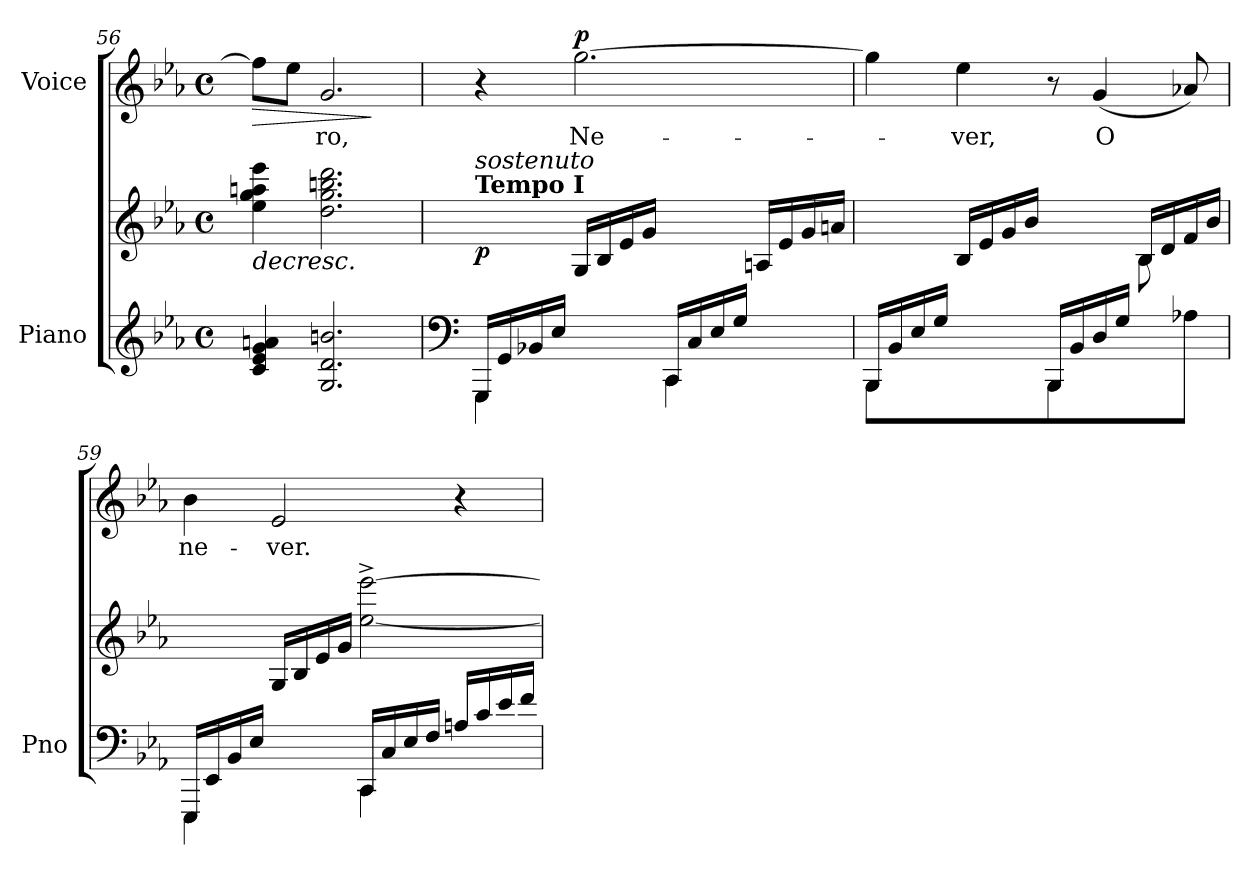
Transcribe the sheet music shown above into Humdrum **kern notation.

**kern	**kern	**dynam	**kern	**text	**dynam
*part2	*part2	*part2	*part1	*part1	*part1
*staff3	*staff2	*staff2/3	*staff1	*staff1	*staff1
*I"Piano	*	*	*I"Voice	*	*
*I'Pno	*	*	*	*	*
!!LO:LB:g=z
*clefG2	*clefG2	*	*clefG2	*	*
*k[b-e-a-]	*k[b-e-a-]	*	*k[b-e-a-]	*	*
*M4/4	*M4/4	*	*M4/4	*	*
*met(c)	*met(c)	*	*met(c)	*	*
=56	=56	=56	=56	=56	=56
!	!	!LO:HP:b	!	!	!LO:HP:b
4c/ 4e-/ 4g/ 4an/	4ee-\ 4gg\ 4aan\ 4eee-\	>	8ff\L]	.	>
.	.	.	8ee-\J	.	.
!	!	!	!	!LO:LY:b	!
2.G/ 2.d/ 2.bn/	2.dd\ 2.gg\ 2.bbn\ 2.ddd\	.	2.g/	-ro,	.
.	.	.	.	.	]
=57	=57	=57	=57	=57	=57
*clefF4	*	*	*	*	*
*	*	*	*MM92	*	*
*^	*	*	*	*	*
!	!	!LO:TX:a:B:t=Tempo I	!	!	!	!
!	!	!LO:TX:a:i:t=sostenuto	!	!	!	!
!	!	!	!LO:DY:b	!	!	!
16GGG/LL	4GGG\	4ryy	p	4r	.	.
16GG/	.	.	]	.	.	.
16BB-X/	.	.	.	.	.	.
16E-/JJ	.	.	.	.	.	.
!	!	!	!	!	!LO:LY:b	!LO:DY:a
4ryy	4ryy	16G/LL	.	[2.gg\	Ne-	p
.	.	16B-/	.	.	.	.
.	.	16e-/	.	.	.	.
.	.	16g/JJ	.	.	.	.
16CC/LL	4CC\	4ryy	.	.	.	.
16C/	.	.	.	.	.	.
16E-/	.	.	.	.	.	.
16G/JJ	.	.	.	.	.	.
4ryy	4ryy	16An/LL	.	.	.	.
.	.	16e-/	.	.	.	.
.	.	16g/	.	.	.	.
.	.	16an/JJ	.	.	.	.
=58	=58	=58	=58	=58	=58	=58
*	*	*^	*	*	*	*
16BBB-/LL	4BBB-\	4ryy	2.ryy	.	4gg\]	.	.
16BB-/	.	.	.	.	.	.	.
16E-/	.	.	.	.	.	.	.
16G/JJ	.	.	.	.	.	.	.
!	!	!	!	!	!	!LO:LY:b	!
4ryy	4ryy	16B-/LL	.	.	4ee-\	-ver,	.
.	.	16e-/	.	.	.	.	.
.	.	16g/	.	.	.	.	.
.	.	16b-/JJ	.	.	.	.	.
16BBB-/LL	4BBB-\	4ryy	.	.	8r	.	.
16BB-/	.	.	.	.	.	.	.
!	!	!	!	!	!	!LO:LY:b	!
16D/	.	.	.	.	(<4g/	O	.
16G/JJ	.	.	.	.	.	.	.
4ryy	8ryy	16B-/LL	8B-\L	.	.	.	.
.	.	16d/	.	.	.	.	.
.	8A-X/J	16f/	8ryy	.	8a-X/)	.	.
.	.	16b-/JJ	.	.	.	.	.
*	*	*v	*v	*	*	*	*
!!LO:LB:g=z
=59	=59	=59	=59	=59	=59	=59
*	*^	*	*	*	*	*
!	!	!	!	!	!	!LO:LY:b	!
(>16EEE-/LL	4EEE-\	2ryy	4ryy	.	4b-\	ne-	.
16EE-/	.	.	.	.	.	.	.
16BB-/	.	.	.	.	.	.	.
16E-/JJ	.	.	.	.	.	.	.
!	!	!	!	!	!	!LO:LY:b	!
2.ryy	4ryy	.	16G/LL	.	2e-/	-ver.	.
.	.	.	16B-/	.	.	.	.
.	.	.	16e-/	.	.	.	.
.	.	.	16g/JJ)	.	.	.	.
.	16CC/LL	4CC\	[2ee-\^ [2eee-\^	.	.	.	.
.	16C/	.	.	.	.	.	.
.	16E-/	.	.	.	.	.	.
.	16F/JJ	.	.	.	.	.	.
.	16An/LL	4ryy	.	.	4r	.	.
.	16c/	.	.	.	.	.	.
.	16e-/	.	.	.	.	.	.
.	16f/JJ	.	.	.	.	.	.
*v	*v	*v	*	*	*	*	*
=	=	=	=	=	=
*-	*-	*-	*-	*-	*-
